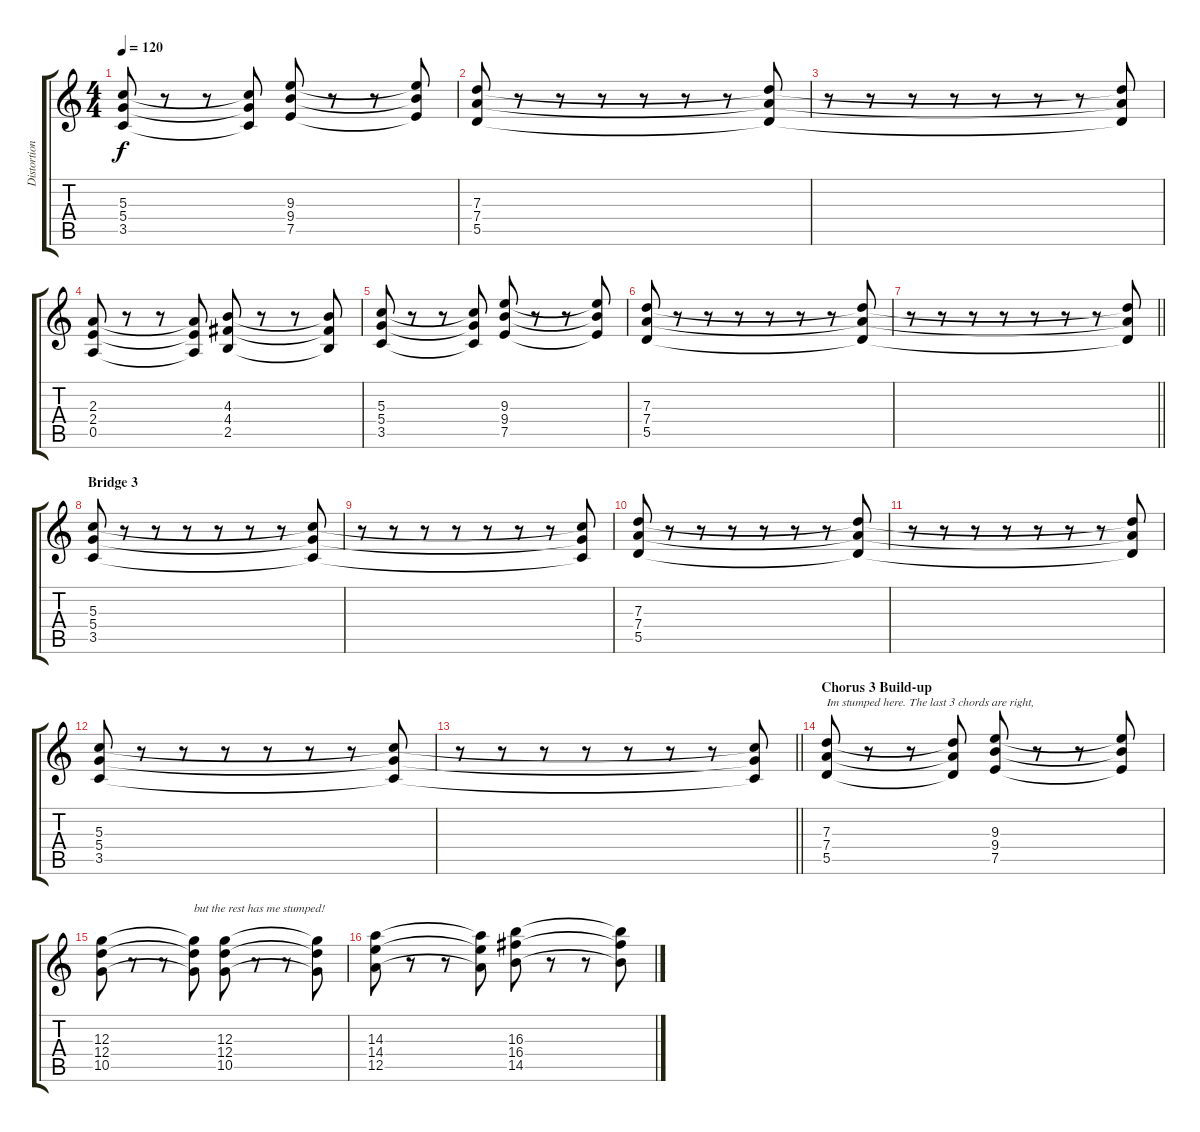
\track ("Distortion 1" "Distortion") {instrument distortionguitar}
\staff {score tabs}
\tuning (E4 B3 G3 D3 A2 D2) {hide}
\ts (4 4)
\tempo 120
\clef g2
\ks c
(5.3 5.4 3.5).8{dy f} r.8 r.8 (5.3{t} 5.4{t} 3.5{t}).8 (9.3 9.4 7.5).8 r.8 r.8 (9.3{t} 9.4{t} 7.5{t}).8 |
(7.3 7.4 5.5).8 r.8 r.8 r.8 r.8 r.8 r.8 (7.3{t} 7.4{t} 5.5{t}).8 |
r.8 r.8 r.8 r.8 r.8 r.8 r.8 (7.3{t} 7.4{t} 5.5{t}).8 |
(2.3 2.4 0.5).8 r.8 r.8 (2.3{t} 2.4{t} 0.5{t}).8 (4.3 4.4 2.5).8 r.8 r.8 (4.3{t} 4.4{t} 2.5{t}).8 |
(5.3 5.4 3.5).8 r.8 r.8 (5.3{t} 5.4{t} 3.5{t}).8 (9.3 9.4 7.5).8 r.8 r.8 (9.3{t} 9.4{t} 7.5{t}).8 |
(7.3 7.4 5.5).8 r.8 r.8 r.8 r.8 r.8 r.8 (7.3{t} 7.4{t} 5.5{t}).8 |
\barLineRight lightlight
r.8 r.8 r.8 r.8 r.8 r.8 r.8 (7.3{t} 7.4{t} 5.5{t}).8 |
\section ("" "Bridge 3")
(5.3 5.4 3.5).8 r.8 r.8 r.8 r.8 r.8 r.8 (5.3{t} 5.4{t} 3.5{t}).8 |
r.8 r.8 r.8 r.8 r.8 r.8 r.8 (5.3{t} 5.4{t} 3.5{t}).8 |
(7.3 7.4 5.5).8 r.8 r.8 r.8 r.8 r.8 r.8 (7.3{t} 7.4{t} 5.5{t}).8 |
r.8 r.8 r.8 r.8 r.8 r.8 r.8 (7.3{t} 7.4{t} 5.5{t}).8 |
(5.3 5.4 3.5).8 r.8 r.8 r.8 r.8 r.8 r.8 (5.3{t} 5.4{t} 3.5{t}).8 |
\barLineRight lightlight
r.8 r.8 r.8 r.8 r.8 r.8 r.8 (5.3{t} 5.4{t} 3.5{t}).8 |
\section ("" "Chorus 3 Build-up")
(7.3 7.4 5.5).8{txt "Im stumped here. The last 3 chords are right,"} r.8 r.8 (7.3{t} 7.4{t} 5.5{t}).8 (9.3 9.4 7.5).8 r.8 r.8 (9.3{t} 9.4{t} 7.5{t}).8 |
(12.3 12.4 10.5).8 r.8 r.8 (12.3{t} 12.4{t} 10.5{t}).8{txt "but the rest has me stumped!"} (12.3 12.4 10.5).8 r.8 r.8 (12.3{t} 12.4{t} 10.5{t}).8 |
(14.3 14.4 12.5).8 r.8 r.8 (14.3{t} 14.4{t} 12.5{t}).8 (16.3 16.4 14.5).8 r.8 r.8 (16.3{t} 16.4{t} 14.5{t}).8
